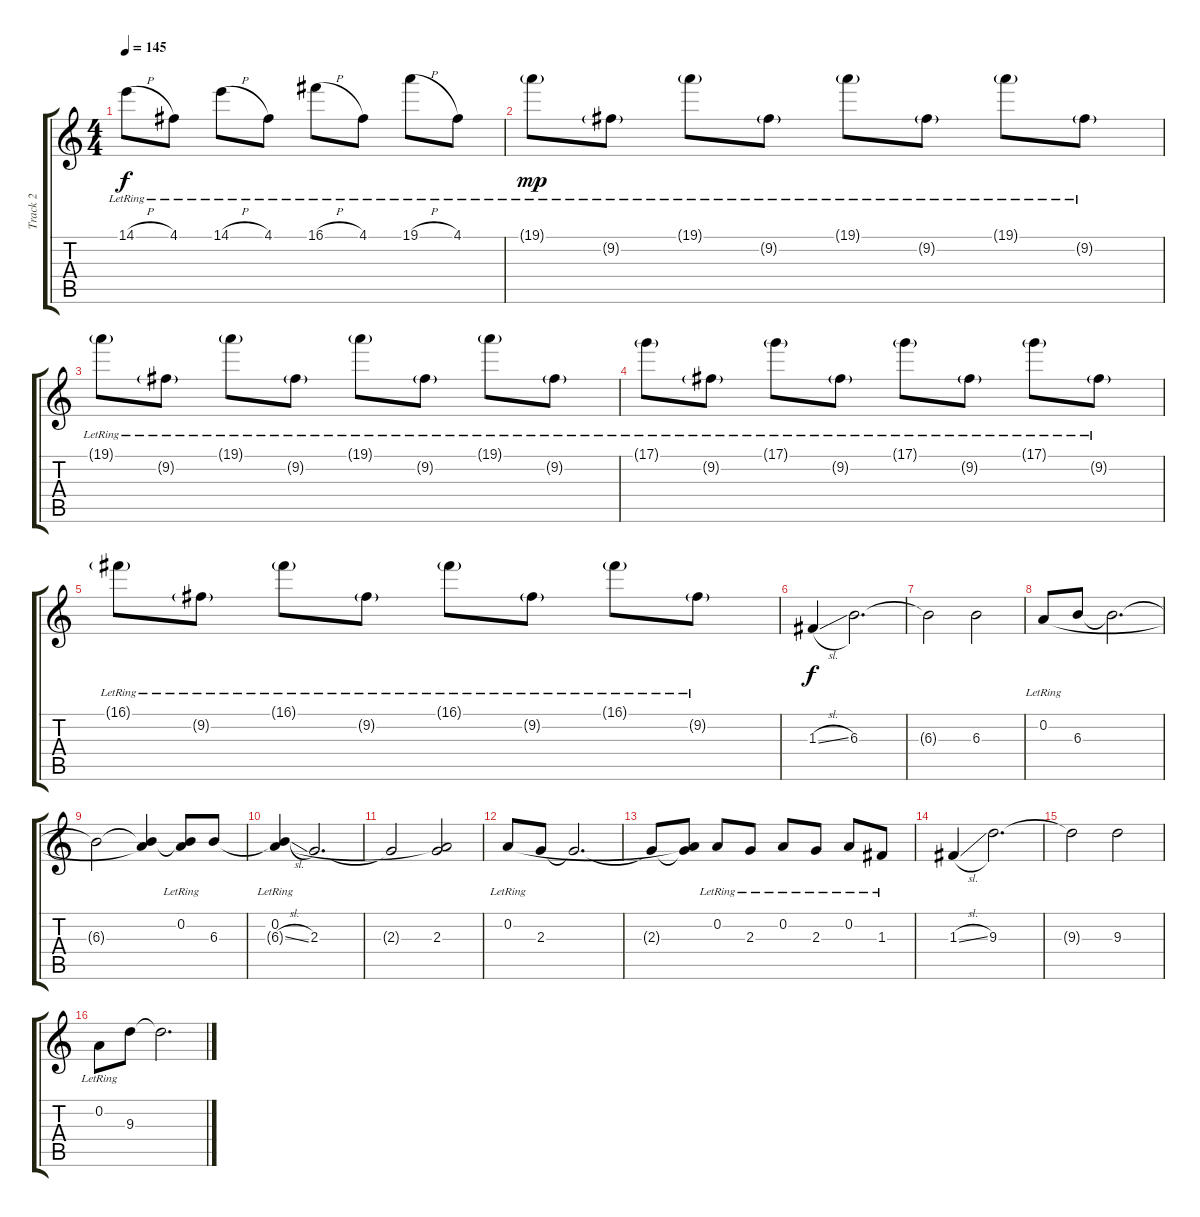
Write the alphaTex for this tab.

\track ("Track 2" "Track 2") {instrument distortionguitar}
\staff {score tabs}
\tuning (D4 A3 F3 C3 G2 C2) {hide}
\ts (4 4)
\tempo 145
\clef g2
\ks c
14.1{h lr}.8{dy f} 4.1{lr}.8 14.1{h lr}.8 4.1{lr}.8 16.1{h lr}.8 4.1{lr}.8 19.1{h lr}.8 4.1{lr}.8 |
19.1{g lr}.8{dy mp} 9.2{g lr}.8 19.1{g lr}.8 9.2{g lr}.8 19.1{g lr}.8 9.2{g lr}.8 19.1{g lr}.8 9.2{g lr}.8 |
19.1{g lr}.8 9.2{g lr}.8 19.1{g lr}.8 9.2{g lr}.8 19.1{g lr}.8 9.2{g lr}.8 19.1{g lr}.8 9.2{g lr}.8 |
17.1{g lr}.8 9.2{g lr}.8 17.1{g lr}.8 9.2{g lr}.8 17.1{g lr}.8 9.2{g lr}.8 17.1{g lr}.8 9.2{g lr}.8 |
16.1{g lr}.8 9.2{g lr}.8 16.1{g lr}.8 9.2{g lr}.8 16.1{g lr}.8 9.2{g lr}.8 16.1{g lr}.8 9.2{g lr}.8 |
1.3{sl}.4{dy f instrument distortionguitar} 6.3.2{d} |
6.3{t}.2 6.3.2 |
0.2{lr}.8 6.3.8 6.3{t}.2{d} |
6.3{t}.2 (0.2{t} 6.3{t}).4 (0.2{lr} 6.3{t}).8 6.3.8 |
(0.2{lr} 6.3{sl t}).4 2.3.2{d} |
2.3{t}.2 (0.2{t} 2.3).2 |
0.2{lr}.8 2.3.8 2.3{t}.2{d} |
2.3{t}.8 (0.2{t} 2.3{t}).8 0.2{lr}.8 2.3{lr}.8 0.2{lr}.8 2.3{lr}.8 0.2{lr}.8 1.3{lr}.8 |
1.3{sl}.4{instrument distortionguitar} 9.3.2{d} |
9.3{t}.2 9.3.2 |
0.2{lr}.8 9.3.8 9.3{t}.2{d}
